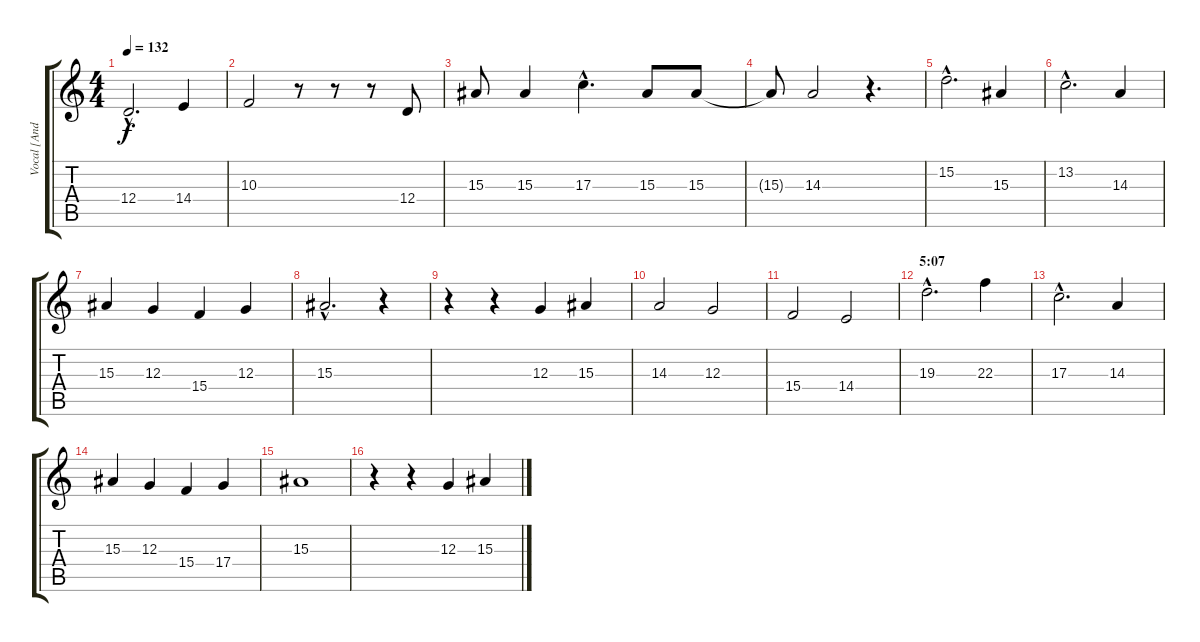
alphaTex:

\track ("Vocal [André Matos]" "Vocal [And") {instrument lead1square}
\staff {score tabs}
\tuning (E4 B3 G3 D3 A2 E2) {hide}
\ts (4 4)
\tempo 132
\clef g2
\ks c
12.4{hac}.2{d dy f} 14.4.4 |
10.3.2 r.8 r.8 r.8 12.4.8 |
15.3.8 15.3.4 17.3{hac}.4{d} 15.3.8 15.3.8 |
15.3{t}.8 14.3.2 r.4{d} |
15.2{hac}.2{d} 15.3.4 |
13.2{hac}.2{d} 14.3.4 |
15.3.4 12.3.4 15.4.4 12.3.4 |
15.3{hac}.2{d} r.4 |
r.4 r.4 12.3.4 15.3.4 |
14.3.2 12.3.2 |
15.4.2 14.4.2 |
\section ("" "5:07")
19.3{hac}.2{d} 22.3.4 |
17.3{hac}.2{d} 14.3.4 |
15.3.4 12.3.4 15.4.4 17.4.4 |
15.3.1 |
r.4 r.4 12.3.4 15.3.4
